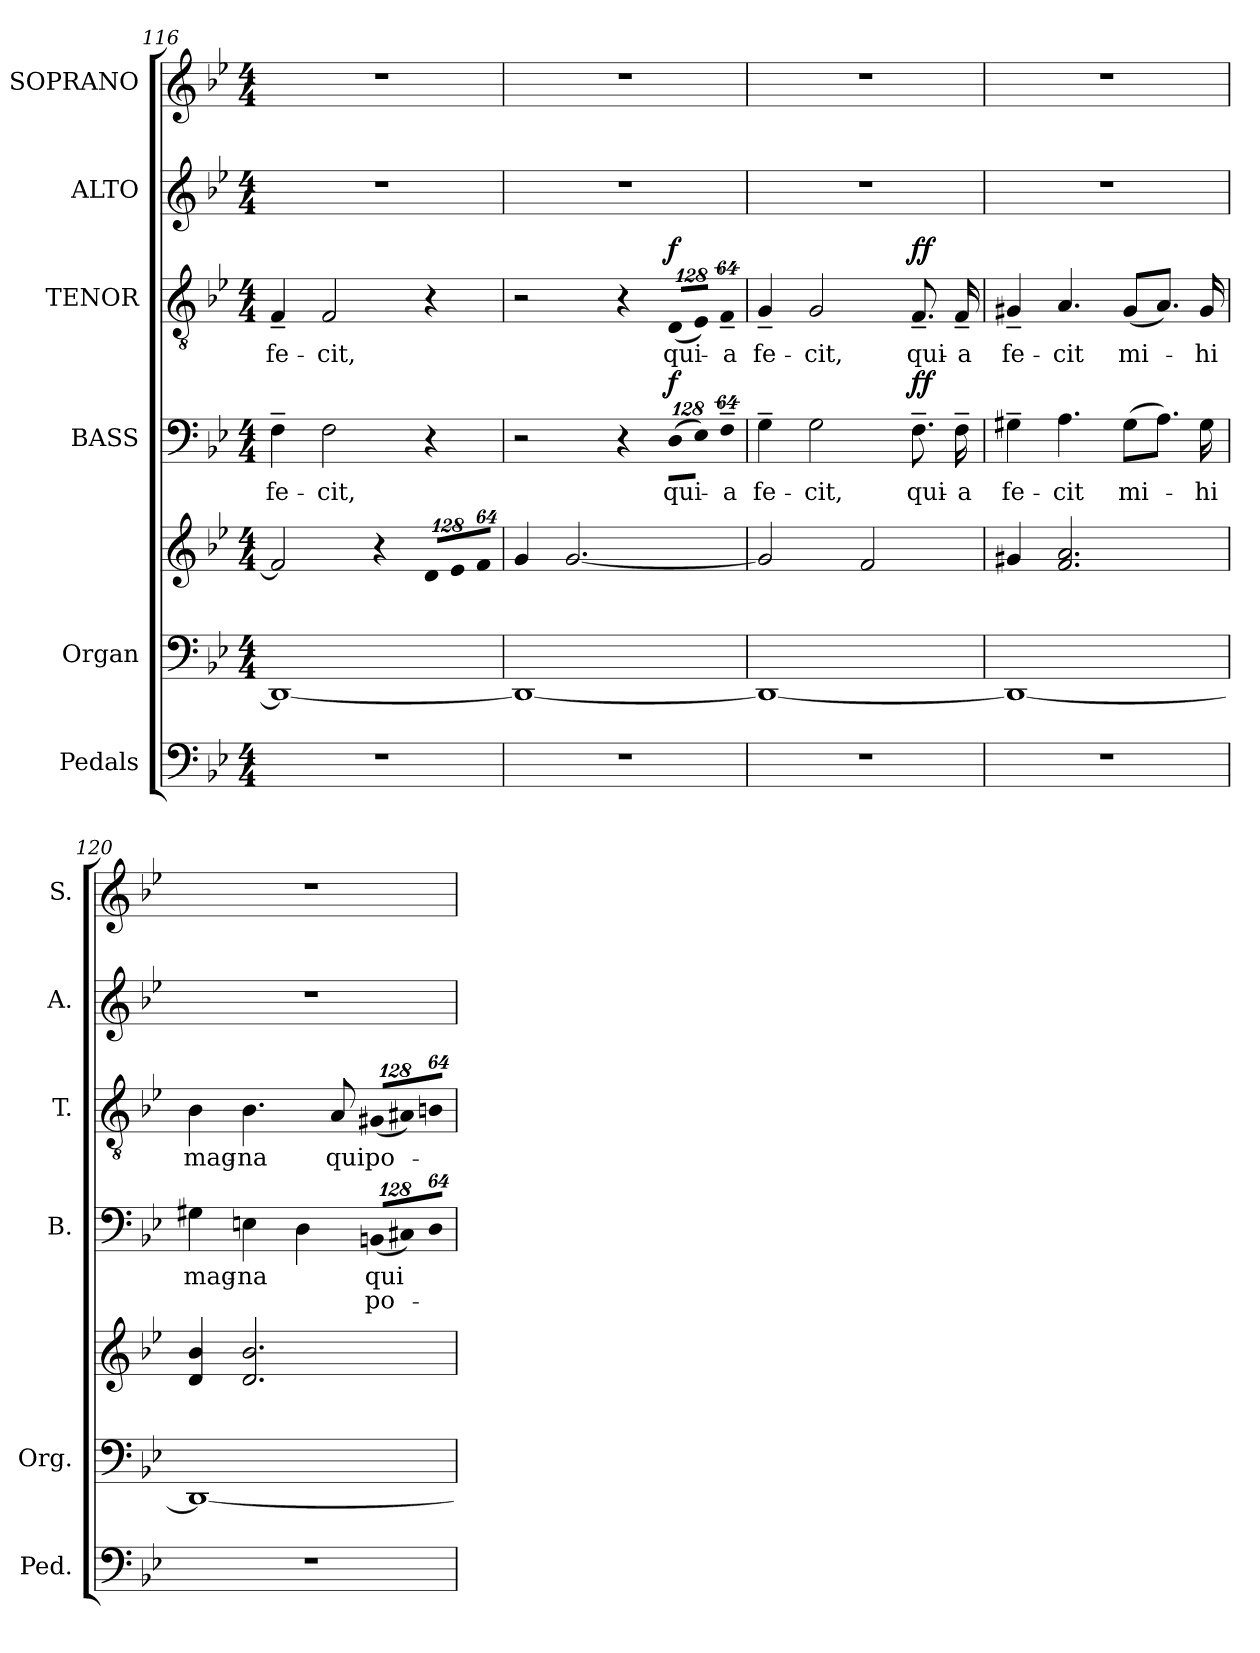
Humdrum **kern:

**kern	**kern	**kern	**kern	**text	**text	**dynam	**kern	**text	**dynam	**kern	**kern
*part6	*part5	*part5	*part4	*part4	*part4	*part4	*part3	*part3	*part3	*part2	*part1
*staff7	*staff6	*staff5	*staff4	*staff4	*staff4	*staff4	*staff3	*staff3	*staff3	*staff2	*staff1
*I"Pedals	*I"Organ	*	*I"BASS	*	*	*	*I"TENOR	*	*	*I"ALTO	*I"SOPRANO
*I'Ped.	*I'Org.	*	*I'B.	*	*	*	*I'T.	*	*	*I'A.	*I'S.
*clefF4	*clefF4	*clefG2	*clefF4	*	*	*	*clefGv2	*	*	*clefG2	*clefG2
*	*	*	*	*	*	*	*ITrd7c12	*	*	*	*
*k[b-e-]	*k[b-e-]	*k[b-e-]	*k[b-e-]	*	*	*	*k[b-e-]	*	*	*k[b-e-]	*k[b-e-]
*B-:	*B-:	*B-:	*B-:	*	*	*	*B-:	*	*	*B-:	*B-:
*M4/4	*M4/4	*M4/4	*M4/4	*	*	*	*M4/4	*	*	*M4/4	*M4/4
=116	=116	=116	=116	=116	=116	=116	=116	=116	=116	=116	=116
!	!	!	!	!LO:LY:b:color=#000000	!	!	!	!	!	!	!
!	!	!	!	!	!	!	!	!LO:LY:b:color=#000000	!	!	!
1r	1DDi_<	2fi/]	4F~i\	fe-	.	.	4FF~i/	fe-	.	1r	1r
!	!	!	!	!LO:LY:b:color=#000000	!	!	!	!	!	!	!
!	!	!	!	!	!	!	!	!LO:LY:b:color=#000000	!	!	!
.	.	.	2Fi\	-cit,	.	.	2FFi/	-cit,	.	.	.
.	.	4r	.	.	.	.	.	.	.	.	.
*	*	*Xbrackettup	*	*	*	*	*	*	*	*	*
!	!	!LO:N:vis=8	!	!	!	!	!	!	!	!	!
.	.	1024%85di/L	4r	.	.	.	4r	.	.	.	.
!	!	!LO:N:vis=8	!	!	!	!	!	!	!	!	!
.	.	1024%85e-i/	.	.	.	.	.	.	.	.	.
!	!	!LO:N:vis=8	!	!	!	!	!	!	!	!	!
.	.	512%43fi/J	.	.	.	.	.	.	.	.	.
=117	=117	=117	=117	=117	=117	=117	=117	=117	=117	=117	=117
1r	1DDi_<	4gi/	2r	.	.	.	2r	.	.	1r	1r
.	.	[<2.gi/	.	.	.	.	.	.	.	.	.
.	.	.	4r	.	.	.	4r	.	.	.	.
!	!	!	!LO:N:vis=8	!	!	!	!	!	!	!	!
!	!	!	!	!LO:LY:b:color=#000000	!	!	!LO:N:vis=8	!	!	!	!
!	!	!	!	!	!	!	!	!LO:LY:b:color=#000000	!	!	!
.	.	.	(1024%85Di\L	qui-	.	f	(1024%85DDi/L	qui-	f	.	.
!	!	!	!LO:N:vis=8	!	!	!	!LO:N:vis=8	!	!	!	!
.	.	.	1024%85E-i\J)	.	.	.	1024%85EE-i/J)	.	.	.	.
!	!	!	!LO:N:vis=8	!	!	!	!	!	!	!	!
!	!	!	!	!LO:LY:b:color=#000000	!	!	!LO:N:vis=8	!	!	!	!
!	!	!	!	!	!	!	!	!LO:LY:b:color=#000000	!	!	!
.	.	.	512%43F~i\	-a	.	.	512%43FF~i/	-a	.	.	.
=118	=118	=118	=118	=118	=118	=118	=118	=118	=118	=118	=118
!	!	!	!	!LO:LY:b:color=#000000	!	!	!	!	!	!	!
!	!	!	!	!	!	!	!	!LO:LY:b:color=#000000	!	!	!
1r	1DDi_<	2gi/]	4G~i\	fe-	.	.	4GG~i/	fe-	.	1r	1r
!	!	!	!	!LO:LY:b:color=#000000	!	!	!	!	!	!	!
!	!	!	!	!	!	!	!	!LO:LY:b:color=#000000	!	!	!
.	.	.	2Gi\	-cit,	.	.	2GGi/	-cit,	.	.	.
.	.	2fi/	.	.	.	.	.	.	.	.	.
!	!	!	!	!LO:LY:b:color=#000000	!	!	!	!	!	!	!
!	!	!	!	!	!	!	!	!LO:LY:b:color=#000000	!	!	!
.	.	.	8.F~i\	qui-	.	ff	8.FF~i/	qui-	ff	.	.
!	!	!	!	!LO:LY:b:color=#000000	!	!	!	!	!	!	!
!	!	!	!	!	!	!	!	!LO:LY:b:color=#000000	!	!	!
.	.	.	16F~i\	-a	.	.	16FF~i/	-a	.	.	.
=119	=119	=119	=119	=119	=119	=119	=119	=119	=119	=119	=119
!	!	!	!	!LO:LY:b:color=#000000	!	!	!	!	!	!	!
!	!	!	!	!	!	!	!	!LO:LY:b:color=#000000	!	!	!
1r	1DDi_<	4g#Xi/	4G#X~i\	fe-	.	.	4GG#X~i/	fe-	.	1r	1r
!	!	!	!	!LO:LY:b:color=#000000	!	!	!	!	!	!	!
!	!	!	!	!	!	!	!	!LO:LY:b:color=#000000	!	!	!
.	.	2.fi/ 2.ai	4.Ai\	-cit	.	.	4.AAi/	-cit	.	.	.
!	!	!	!	!LO:LY:b:color=#000000	!	!	!	!	!	!	!
!	!	!	!	!	!	!	!	!LO:LY:b:color=#000000	!	!	!
.	.	.	(8G#i\L	mi-	.	.	(8GG#i/L	mi-	.	.	.
.	.	.	8.Ai\J)	.	.	.	8.AAi/J)	.	.	.	.
!	!	!	!	!LO:LY:b:color=#000000	!	!	!	!	!	!	!
!	!	!	!	!	!	!	!	!LO:LY:b:color=#000000	!	!	!
.	.	.	16G#i\	-hi	.	.	16GG#i/	-hi	.	.	.
!!LO:LB:g=z
=120	=120	=120	=120	=120	=120	=120	=120	=120	=120	=120	=120
!	!	!	!	!LO:LY:b:color=#000000	!	!	!	!	!	!	!
!	!	!	!	!	!	!	!	!LO:LY:b:color=#000000	!	!	!
1r	1DDi_<	4di/ 4b-i	4G#Xi\	mag-	.	.	4BB-i\	mag-	.	1r	1r
!	!	!	!	!LO:LY:b:color=#000000	!	!	!	!	!	!	!
!	!	!	!	!	!	!	!	!LO:LY:b:color=#000000	!	!	!
.	.	2.di/ 2.b-i	4Eni\	-na	.	.	4.BB-i\	-na	.	.	.
.	.	.	4Di\	.	.	.	.	.	.	.	.
!	!	!	!	!	!	!	!	!LO:LY:b:color=#000000	!	!	!
.	.	.	.	.	.	.	8AAi/	qui	.	.	.
*	*	*	*Xbrackettup	*	*	*	*	*	*	*	*
!	!	!	!LO:N:vis=8	!	!	!	!	!	!	!	!
!	!	!	!	!LO:LY:b:color=#000000	!LO:LY:b:color=#000000	!	!	!	!	!	!
*	*	*	*	*	*	*	*Xbrackettup	*	*	*	*
!	!	!	!	!	!	!	!LO:N:vis=8	!	!	!	!
!	!	!	!	!	!	!	!	!LO:LY:b:color=#000000	!	!	!
.	.	.	(1024%85BBni/L	qui	po-	.	(1024%85GG#Xi/L	po-	.	.	.
!	!	!	!LO:N:vis=8	!	!	!	!LO:N:vis=8	!	!	!	!
.	.	.	1024%85C#Xi/)	.	.	.	1024%85AA#Xi/)	.	.	.	.
!	!	!	!LO:N:vis=8	!	!	!	!LO:N:vis=8	!	!	!	!
.	.	.	512%43Di/J	.	.	.	512%43BBni/J	.	.	.	.
=	=	=	=	=	=	=	=	=	=	=	=
*-	*-	*-	*-	*-	*-	*-	*-	*-	*-	*-	*-
